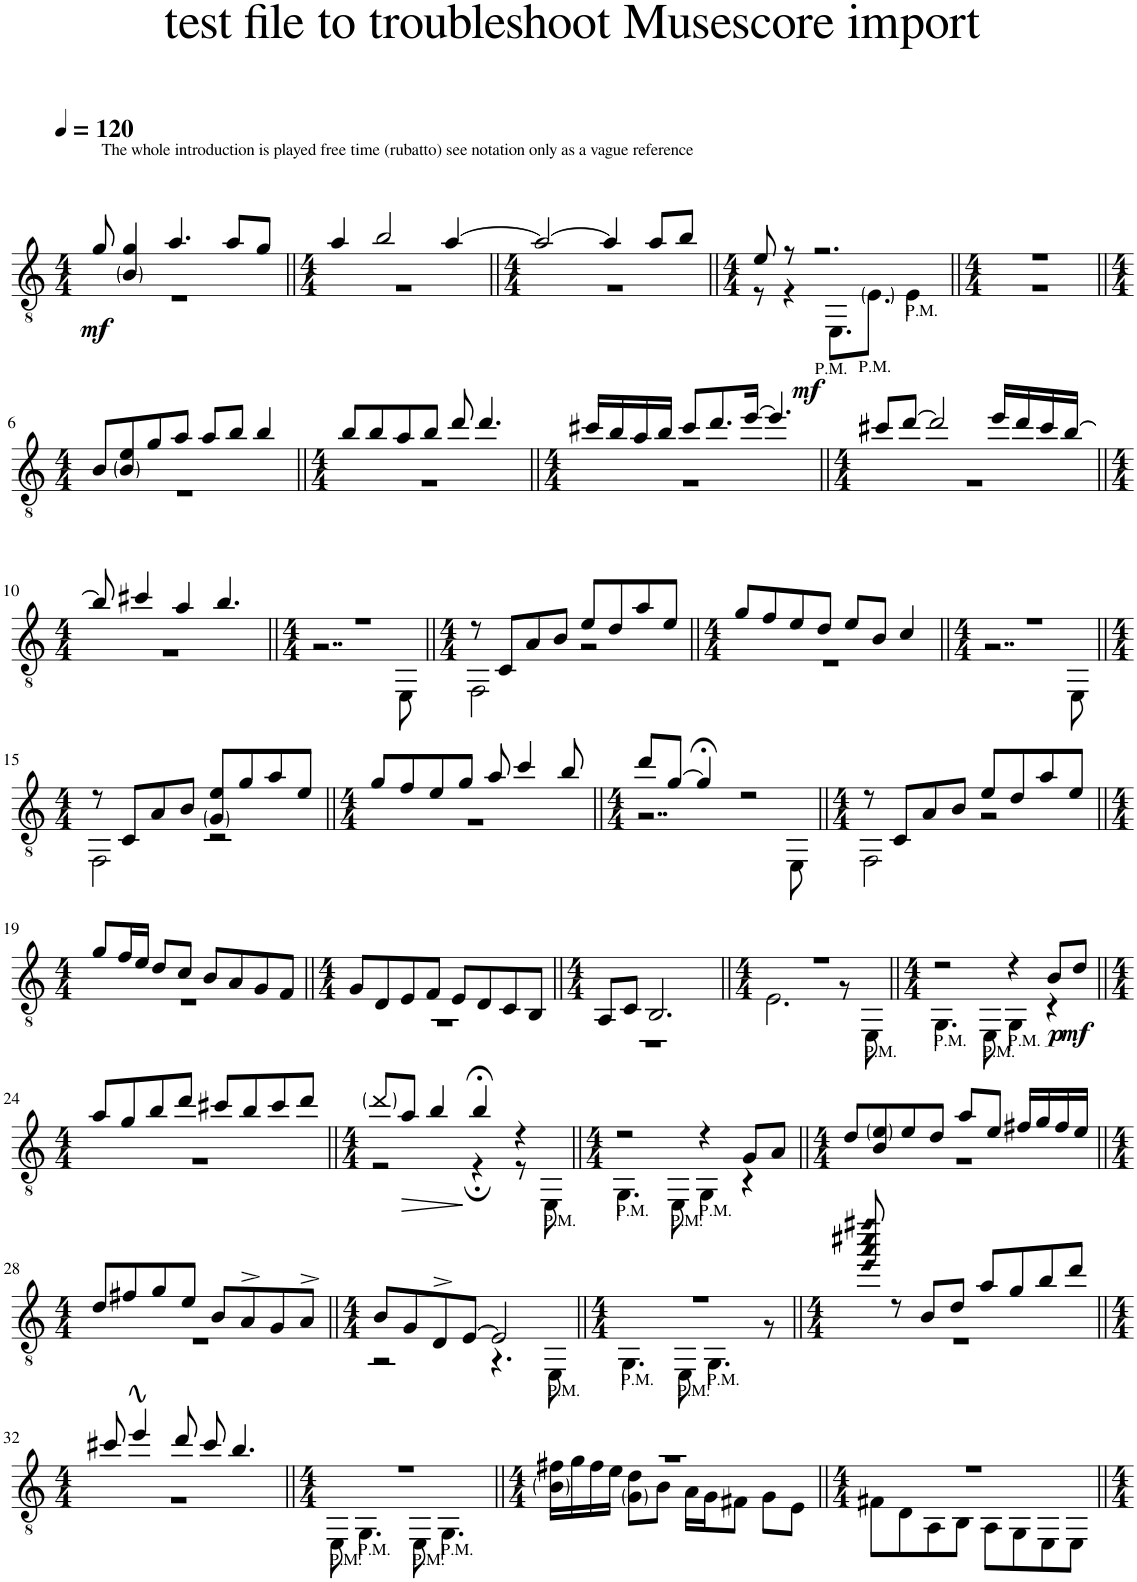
**kern	**dynam
*part1	*part1
*staff1	*staff1
*I"Classical Guitar	*
*I'Guit.	*
*clefGv2	*
*k[]	*
*M4/4	*
*MM120	*
=1	=1
*^	*
!	!	!LO:DY:b
8g/	1r	mf
4B/ 4g/	.	.
4.a/	.	.
8a/L	.	.
8g/J	.	.
=2||	=2||	=2||
*M4/4	*	*
4a/	1r	.
2b/	.	.
[4a/	.	.
=3||	=3||	=3||
*M4/4	*	*
2a/_	1r	.
4a/]	.	.
8a/L	.	.
8b/J	.	.
=4||	=4||	=4||
*M4/4	*	*
8e/	8r	.
8r	4r	.
!	!	!LO:DY:b
2.r	.	mf
.	8.EE\L	.
.	8.E\J	.
.	4E\	.
=5||	=5||	=5||
*M4/4	*	*
1r	1r	.
!!LO:LB:g=z	!!
=6||	=6||	=6||
*M4/4	*	*
8B/L	1r	.
8B/ 8e/	.	.
8g/	.	.
8a/J	.	.
8a/L	.	.
8b/J	.	.
4b/	.	.
=7||	=7||	=7||
*M4/4	*	*
8b/L	1r	.
8b/	.	.
8a/	.	.
8b/J	.	.
8dd/	.	.
4.dd/	.	.
=8||	=8||	=8||
*M4/4	*	*
16cc#X/LL	1r	.
16b/	.	.
16a/	.	.
16b/JJ	.	.
8cc#/L	.	.
8.dd/	.	.
[16ee/Jk	.	.
4.ee/]	.	.
=9||	=9||	=9||
*M4/4	*	*
8cc#X/L	1r	.
[8dd/J	.	.
2dd/]	.	.
16ee/LL	.	.
16dd/	.	.
16cc#/	.	.
[16b/JJ	.	.
!!LO:LB:g=z	!!
=10||	=10||	=10||
*M4/4	*	*
8b/]	1r	.
4cc#X/	.	.
4a/	.	.
4.b/	.	.
=11||	=11||	=11||
*M4/4	*	*
1r	2..r	.
.	8EE\	.
=12||	=12||	=12||
*M4/4	*	*
8r	2FF\	.
8C/L	.	.
8A/	.	.
8B/J	.	.
8e/L	2r	.
8d/	.	.
8a/	.	.
8e/J	.	.
=13||	=13||	=13||
*M4/4	*	*
8g/L	1r	.
8f/	.	.
8e/	.	.
8d/J	.	.
8e/L	.	.
8B/J	.	.
4c/	.	.
=14||	=14||	=14||
*M4/4	*	*
1r	2..r	.
.	8EE\	.
!!LO:LB:g=z	!!
=15||	=15||	=15||
*M4/4	*	*
8r	2FF\	.
8C/L	.	.
8A/	.	.
8B/J	.	.
8G/ 8e/L	2r	.
8g/	.	.
8a/	.	.
8e/J	.	.
=16||	=16||	=16||
*M4/4	*	*
8g/L	1r	.
8f/	.	.
8e/	.	.
8g/J	.	.
8a/	.	.
4cc/	.	.
8b/	.	.
=17||	=17||	=17||
*M4/4	*	*
8dd/L	2..r	.
[8g/J	.	.
4g;</]	.	.
2r	.	.
.	8EE\	.
=18||	=18||	=18||
*M4/4	*	*
8r	2FF\	.
8C/L	.	.
8A/	.	.
8B/J	.	.
8e/L	2r	.
8d/	.	.
8a/	.	.
8e/J	.	.
!!LO:LB:g=z	!!
=19||	=19||	=19||
*M4/4	*	*
8g/L	1r	.
16f/L	.	.
16e/JJ	.	.
8d/L	.	.
8c/J	.	.
8B/L	.	.
8A/	.	.
8G/	.	.
8F/J	.	.
=20||	=20||	=20||
*M4/4	*	*
8G/L	1r	.
8D/	.	.
8E/	.	.
8F/J	.	.
8E/L	.	.
8D/	.	.
8C/	.	.
8BB/J	.	.
=21||	=21||	=21||
*M4/4	*	*
8AA/L	1r	.
8C/J	.	.
2.BB/	.	.
=22||	=22||	=22||
*M4/4	*	*
1r	2.E\	.
.	8r	.
.	8EE\	.
=23||	=23||	=23||
*M4/4	*	*
2r	4.GG\	.
.	8EE\	.
4r	4GG\	.
!	!	!LO:DY:b
8B/L	4r	p
!	!	!LO:DY:b
8d/J	.	mf
!!LO:LB:g=z	!!
=24||	=24||	=24||
*M4/4	*	*
8a/L	1r	.
8g/	.	.
8b/	.	.
8dd/J	.	.
8cc#X/L	.	.
8b/	.	.
8cc#/	.	.
8dd/J	.	.
=25||	=25||	=25||
*M4/4	*	*
8dd/L	2r	.
!	!	!LO:HP:b
8a/J	.	>
4b/	.	.
4b;</	4r;	]
4r	8r	.
.	8EE\	.
=26||	=26||	=26||
*M4/4	*	*
2r	4.GG\	.
.	8EE\	.
4r	4GG\	.
8G/L	4r	.
8A/J	.	.
=27||	=27||	=27||
*M4/4	*	*
8d/L	1r	.
8B/ 8e/	.	.
8e/	.	.
8d/J	.	.
8a/L	.	.
8e/J	.	.
16f#X/LL	.	.
16g/	.	.
16f#/	.	.
16e/JJ	.	.
!!LO:LB:g=z	!!
=28||	=28||	=28||
*M4/4	*	*
8d/L	1r	.
8f#X/	.	.
8g/	.	.
8e/J	.	.
8B/L	.	.
8A^/	.	.
8G/	.	.
8A^/J	.	.
=29||	=29||	=29||
*M4/4	*	*
8B/L	2r	.
8G/	.	.
8D^/	.	.
[8E/J	.	.
2E/]	4.r	.
.	8EE\	.
=30||	=30||	=30||
*M4/4	*	*
1r	4.GG\	.
.	8EE\	.
.	4.GG\	.
.	8r	.
=31||	=31||	=31||
*M4/4	*	*
!LO:N:n=1:head=diamond	!	!
!LO:N:n=2:head=diamond	!	!
!LO:N:n=3:head=diamond	!	!
!LO:N:n=4:head=diamond	!	!
8ee/ 8aa/ 8ccc#X/ 8fff#X/	1r	.
8r	.	.
8B/L	.	.
8d/J	.	.
8a/L	.	.
8g/	.	.
8b/	.	.
8dd/J	.	.
!!LO:LB:g=z	!!
=32||	=32||	=32||
*M4/4	*	*
8cc#X/	1r	.
4ee/	.	.
8dd/	.	.
8cc#/	.	.
4.b/	.	.
=33||	=33||	=33||
*M4/4	*	*
1r	8EE\	.
.	4.GG\	.
.	8EE\	.
.	4.GG\	.
=34||	=34||	=34||
*M4/4	*	*
1r	16B\ 16f#X\LL	.
.	16g\	.
.	16f#\	.
.	16e\JJ	.
.	8G\ 8d\L	.
.	8B\J	.
.	16A\LL	.
.	16G\J	.
.	8F#X\J	.
.	8G\L	.
.	8E\J	.
=35||	=35||	=35||
*M4/4	*	*
1r	8F#X\L	.
.	8D\	.
.	8AA\	.
.	8BB\J	.
.	8AA\L	.
.	8GG\	.
.	8EE\	.
.	8EE\J	.
*v	*v	*
=||	=||
*-	*-
